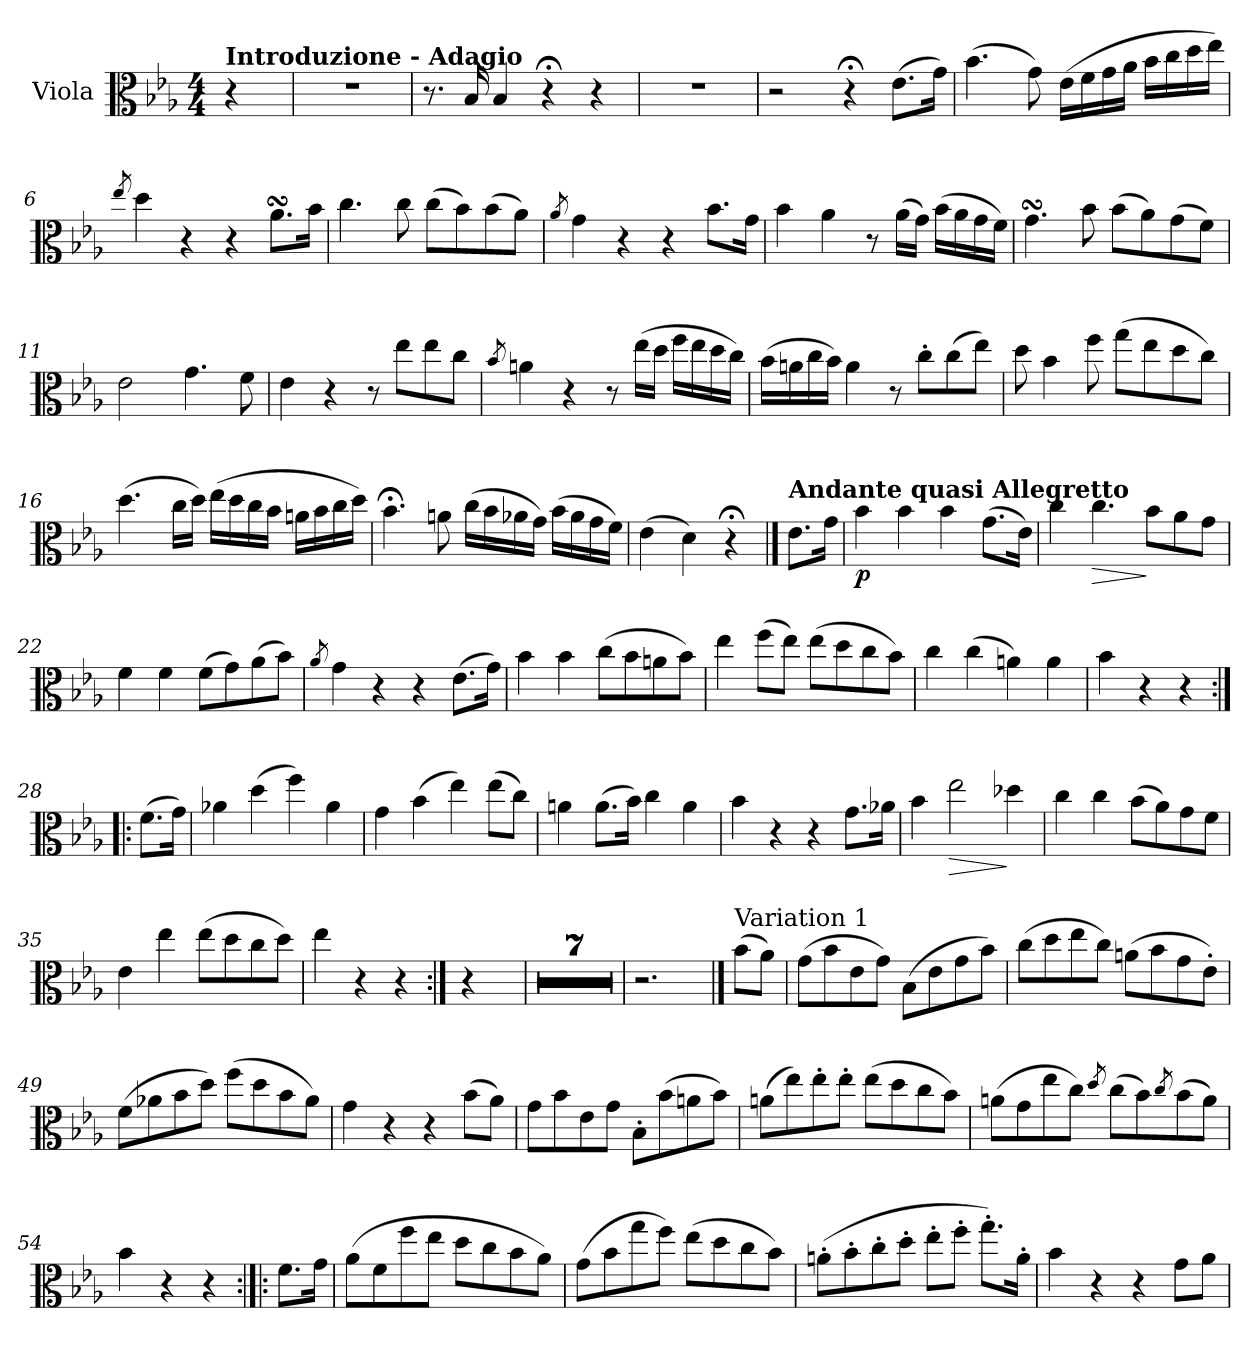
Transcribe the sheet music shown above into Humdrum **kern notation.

**kern	**dynam
*part1	*part1
*staff1	*staff1
*I"Viola	*
*I'Vla	*
*clefC3	*
*k[b-e-a-]	*
*M4/4	*
=	=
!LO:TX:a:B:t=Introduzione - Adagio	!
4r	.
=1	=1
1r	.
=2	=2
8.r	.
16B-/	.
4B-/	.
4r;<	.
4r	.
=3	=3
1r	.
=4	=4
2r	.
4r;<	.
(>8.e-\L	.
16g\Jk)	.
=5	=5
(>4.b-\	.
8g\)	.
(>16e-\LL	.
16f\	.
16g\	.
16a-\JJ	.
16b-\LL	.
16cc\	.
16dd\	.
16ee-\JJ)	.
=6	=6
8qee-/	.
4dd\	.
4r	.
4r	.
8.a-sSSs\L	.
16b-\Jk	.
=7	=7
4.cc\	.
8cc\	.
(>8cc\L	.
8b-\)	.
(>8b-\	.
8a-\J)	.
!!LO:LB:g=z
=8	=8
8qa-/	.
4g\	.
4r	.
4r	.
8.b-\L	.
16g\Jk	.
=9	=9
4b-\	.
4a-\	.
8r	.
(>16a-\LL	.
16g\JJ)	.
(>16b-\LL	.
16a-\	.
16g\	.
16f\JJ)	.
=10	=10
4.gsSsS\	.
8b-\	.
(>8b-\L	.
8a-\)	.
(>8g\	.
8f\J)	.
=11	=11
2e-\	.
4.g\	.
8f\	.
=12	=12
4e-\	.
4r	.
8r	.
8ee-\L	.
8ee-\	.
8cc\J	.
!!LO:LB:g=z
=13	=13
8qb-/	.
4an\	.
4r	.
8r	.
(>16ee-\LL	.
16dd\JJ	.
16ff\LL	.
16ee-\	.
16dd\	.
16cc\JJ)	.
=14	=14
(>16b-\LL	.
16an\	.
16cc\	.
16b-\JJ)	.
4a\	.
8r	.
8cc'\L	.
(>8cc\	.
8ee-\J)	.
=15	=15
8dd\	.
4b-\	.
8ff\	.
(>8gg\L	.
8ee-\	.
8dd\	.
8cc\J)	.
!!LO:LB:g=z
=16	=16
(>4.dd\	.
16cc\LL	.
16dd\JJ)	.
(>16ee-\LL	.
16dd\	.
16cc\	.
16b-\JJ	.
16an\LL	.
16b-\	.
16cc\	.
16dd\JJ)	.
=17	=17
!	!LO:DY:b
4.b-;<\	other-dynamics
8an\	.
(>16cc\LL	.
16b-\	.
16a-X\	.
16g\JJ)	.
(>16b-\LL	.
16a-\	.
16g\	.
16f\JJ)	.
=18	=18
(>4e-\	.
4d\)	.
4r;<	.
==19	==19
!LO:TX:a:B:t=Andante quasi Allegretto	!
8.e-\L	.
16g\Jk	.
=20	=20
!	!LO:DY:b
4b-\	p
4b-\	.
4b-\	.
(>8.g\L	.
16e-\Jk)	.
!!LO:LB:g=z
=21	=21
4cc\	.
!	!LO:HP:b
4.cc\	>
8b-\L	]
8a-\	.
8g\J	.
=22	=22
4f\	.
4f\	.
(>8f\L	.
8g\)	.
(>8a-\	.
8b-\J)	.
=23	=23
8qa-/	.
4g\	.
4r	.
4r	.
(>8.e-\L	.
16g\Jk)	.
=24	=24
4b-\	.
4b-\	.
(>8cc\L	.
8b-\	.
8an\	.
8b-\J)	.
=25	=25
4ee-\	.
(>8ff\L	.
8ee-\J)	.
(>8ee-\L	.
8dd\	.
8cc\	.
8b-\J)	.
=26	=26
4cc\	.
(>4cc\	.
4an\)	.
4a\	.
!!LO:PB:g=z
=27	=27
4b-\	.
4r	.
4r	.
=28:|!|:	=28:|!|:
(>8.f\L	.
16g\Jk)	.
=29	=29
4a-X\	.
(>4dd\	.
4ff\)	.
4a-\	.
=30	=30
4g\	.
(>4b-\	.
4ee-\)	.
(>8ee-\L	.
8cc\J)	.
=31	=31
4an\	.
(>8.a\L	.
16b-\Jk)	.
4cc\	.
4a\	.
=32	=32
4b-\	.
4r	.
4r	.
8.g\L	.
16a-X\Jk	.
=33	=33
4b-\	.
!	!LO:HP:b
2ee-\	>
4dd-X\	]
!!LO:LB:g=z
=34	=34
4cc\	.
4cc\	.
(>8b-\L	.
8a-\)	.
8g\	.
8f\J	.
=35	=35
4e-\	.
4ee-\	.
(>8ee-\L	.
8dd\	.
8cc\	.
8dd\J)	.
=36	=36
4ee-\	.
4r	.
4r	.
=37:|!	=37:|!
4r	.
!!LO:LB:g=z
=38	=38
1r	.
=39	=39
1r	.
=40	=40
1r	.
=41	=41
1r	.
=42	=42
1r	.
=43	=43
1r	.
=44	=44
1r	.
=45	=45
2.r	.
==46	==46
!LO:TX:a:t=Variation 1	!
(>8b-\L	.
8a-\J)	.
=47	=47
(>8g\L	.
8b-\	.
8e-\	.
8g\J)	.
(>8B-\L	.
8e-\	.
8g\	.
8b-\J)	.
=48	=48
(>8cc\L	.
8dd\	.
8ee-\	.
8cc\J)	.
(>8an\L	.
8b-\	.
8g\	.
8e-'\J)	.
=49	=49
(>8f\L	.
8a-X\	.
8b-\	.
8dd\J)	.
(>8ff\L	.
8dd\	.
8b-\	.
8a-\J)	.
=50	=50
4g\	.
4r	.
4r	.
(>8b-\L	.
8a-\J)	.
!!LO:LB:g=z
=51	=51
8g\L	.
8b-\	.
8e-\	.
8g\J	.
8B-'\L	.
(>8b-\	.
8an\	.
8b-\J)	.
=52	=52
(>8an\L	.
8ee-\)	.
8ee-'\	.
8ee-'\J	.
(>8ee-\L	.
8dd\	.
8cc\	.
8b-\J)	.
=53	=53
(>8an\L	.
8g\	.
8ee-\	.
8cc\J)	.
8qdd/	.
(>8cc\L	.
8b-\)	.
8qcc/	.
(>8b-\	.
8a\J)	.
=54	=54
4b-\	.
4r	.
4r	.
=55:|!|:	=55:|!|:
8.f\L	.
16g\Jk	.
!!LO:LB:g=z
=56	=56
(>8a-\L	.
8f\	.
8ff\	.
8ee-\J	.
8dd\L	.
8cc\	.
8b-\	.
8a-\J)	.
=57	=57
(>8g\L	.
8b-\	.
8gg\	.
8ff\J)	.
(>8ee-\L	.
8dd\	.
8cc\	.
8b-\J)	.
=58	=58
(>8an'\L	.
8b-'\	.
8cc'\	.
8dd'\J	.
8ee-'\L	.
8ff'\J	.
8.gg'\L)	.
16a'\Jk	.
=59	=59
4b-\	.
4r	.
4r	.
8g\L	.
8a-\J	.
=	=
*-	*-
